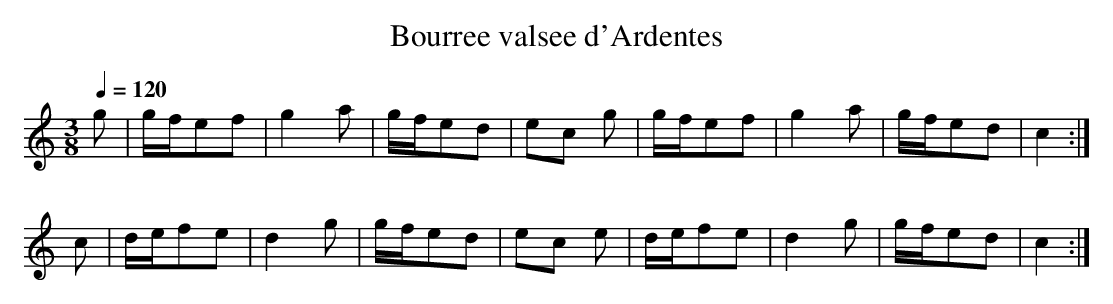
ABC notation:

X:1
T:Bourree valsee d'Ardentes
M:3/8
L:1/8
Q:1/4=120
K:C
g|g/f/ef|g2a|g/f/ed|ec\
g|g/f/ef|g2a|g/f/ed|c2:|
c|d/e/fe|d2g|g/f/ed|ec\
e|d/e/fe|d2g|g/f/ed|c2:|
